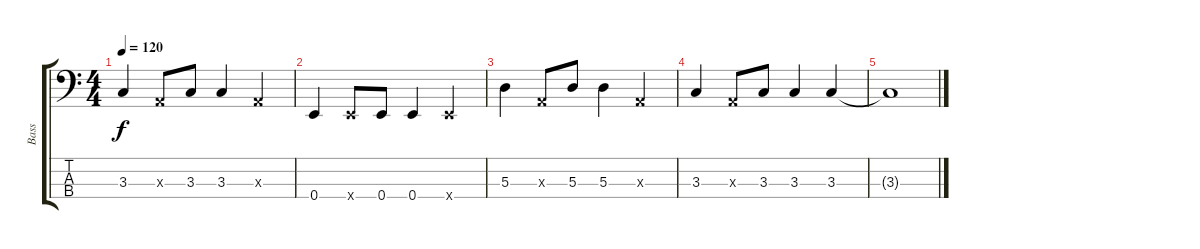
\track ("Bass" "Bass") {instrument electricbassfinger}
\staff {score tabs}
\tuning (G2 D2 A1 E1) {hide}
\ts (4 4)
\tempo 120
\clef f4
\ks c
3.3.4{dy f} 0.3{x}.8 3.3.8 3.3.4 0.3{x}.4 |
0.4.4 0.4{x}.8 0.4.8 0.4.4 0.4{x}.4 |
5.3.4 0.3{x}.8 5.3.8 5.3.4 0.3{x}.4 |
3.3.4 0.3{x}.8 3.3.8 3.3.4 3.3.4 |
3.3{t}.1
